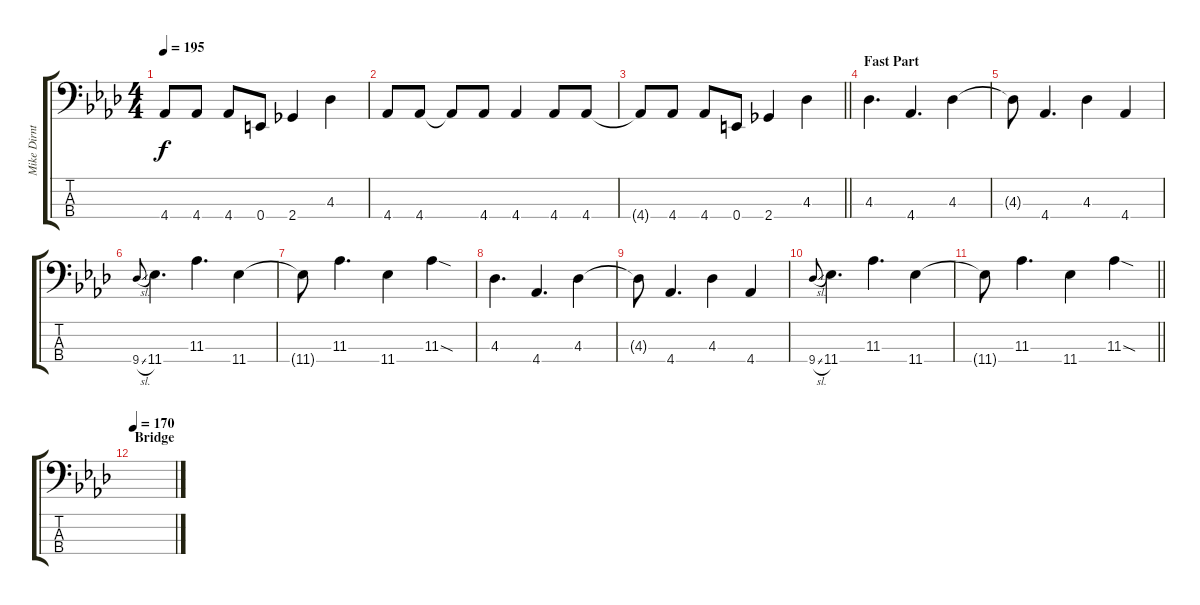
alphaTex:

\track ("Mike Dirnt" "Mike Dirnt") {instrument electricbasspick}
\staff {score tabs}
\tuning (G2 D2 A1 E1) {hide}
\ts (4 4)
\tempo 195
\clef f4
\ks ab
4.4{t}.8{dy f} 4.4.8 4.4.8 0.4.8 2.4.4 4.3.4 |
4.4.8 4.4.8 4.4{t}.8 4.4.8 4.4.4 4.4.8 4.4.8 |
\barLineRight lightlight
4.4{t}.8 4.4.8 4.4.8 0.4.8 2.4.4 4.3.4 |
\section ("" "Fast Part")
4.3.4{d} 4.4.4{d} 4.3.4 |
4.3{t}.8 4.4.4{d} 4.3.4 4.4.4 |
9.4{sl}.8{gr onbeat} 11.4.4{d} 11.3.4{d} 11.4.4 |
11.4{t}.8 11.3.4{d} 11.4.4 11.3{sod}.4 |
4.3.4{d} 4.4.4{d} 4.3.4 |
4.3{t}.8 4.4.4{d} 4.3.4 4.4.4 |
9.4{sl}.8{gr onbeat} 11.4.4{d} 11.3.4{d} 11.4.4 |
\barLineRight lightlight
11.4{t}.8 11.3.4{d} 11.4.4 11.3{sod}.4 |
\section ("" "Bridge")
\tempo 170
